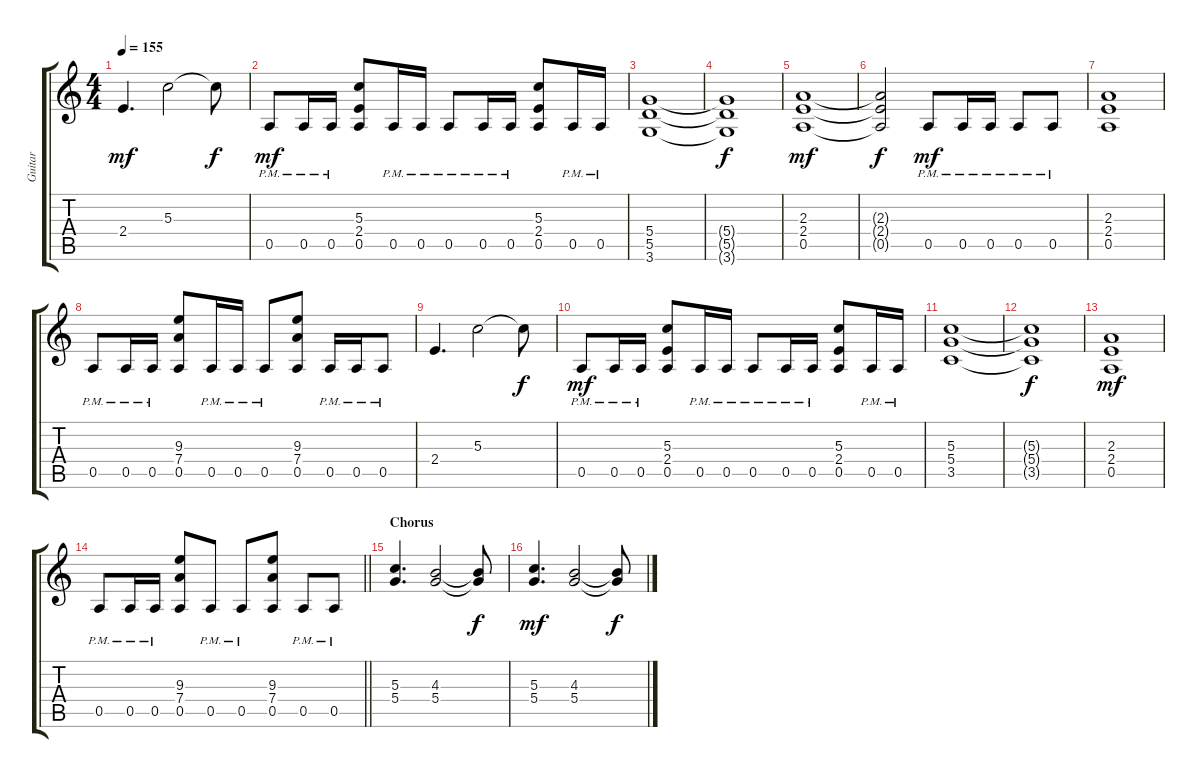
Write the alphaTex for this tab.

\track ("Guitar" "Guitar") {instrument overdrivenguitar}
\staff {score tabs}
\tuning (E4 B3 G3 D3 A2 E2) {hide}
\ts (4 4)
\tempo 155
\clef g2
\ks c
2.4.4{d dy mf} 5.3.2 5.3{t}.8{dy f} |
0.5{pm}.8{dy mf} 0.5{pm}.16 0.5{pm}.16 (5.3 2.4 0.5).8 0.5{pm}.16 0.5{pm}.16 0.5{pm}.8 0.5{pm}.16 0.5{pm}.16 (5.3 2.4 0.5).8 0.5{pm}.16 0.5{pm}.16 |
(5.4 5.5 3.6).1 |
(5.4{t} 5.5{t} 3.6{t}).1{dy f} |
(2.3 2.4 0.5).1{dy mf} |
(2.3{t} 2.4{t} 0.5{t}).2{dy f} 0.5{pm}.8{dy mf} 0.5{pm}.16 0.5{pm}.16 0.5{pm}.8 0.5{pm}.8 |
(2.3 2.4 0.5).1 |
0.5{pm}.8 0.5{pm}.16 0.5{pm}.16 (9.3 7.4 0.5).8 0.5{pm}.16 0.5{pm}.16 0.5{pm}.8 (9.3 7.4 0.5).8 0.5{pm}.16 0.5{pm}.16 0.5{pm}.8 |
2.4.4{d} 5.3.2 5.3{t}.8{dy f} |
0.5{pm}.8{dy mf} 0.5{pm}.16 0.5{pm}.16 (5.3 2.4 0.5).8 0.5{pm}.16 0.5{pm}.16 0.5{pm}.8 0.5{pm}.16 0.5{pm}.16 (5.3 2.4 0.5).8 0.5{pm}.16 0.5{pm}.16 |
(5.3 5.4 3.5).1 |
(5.3{t} 5.4{t} 3.5{t}).1{dy f} |
(2.3 2.4 0.5).1{dy mf} |
\barLineRight lightlight
0.5{pm}.8 0.5{pm}.16 0.5{pm}.16 (9.3 7.4 0.5).8 0.5{pm}.8 0.5{pm}.8 (9.3 7.4 0.5).8 0.5{pm}.8 0.5{pm}.8 |
\section ("" "Chorus")
(5.3 5.4).4{d} (4.3 5.4).2 (4.3{t} 5.4{t}).8{dy f} |
(5.3 5.4).4{d dy mf} (4.3 5.4).2 (4.3{t} 5.4{t}).8{dy f}
